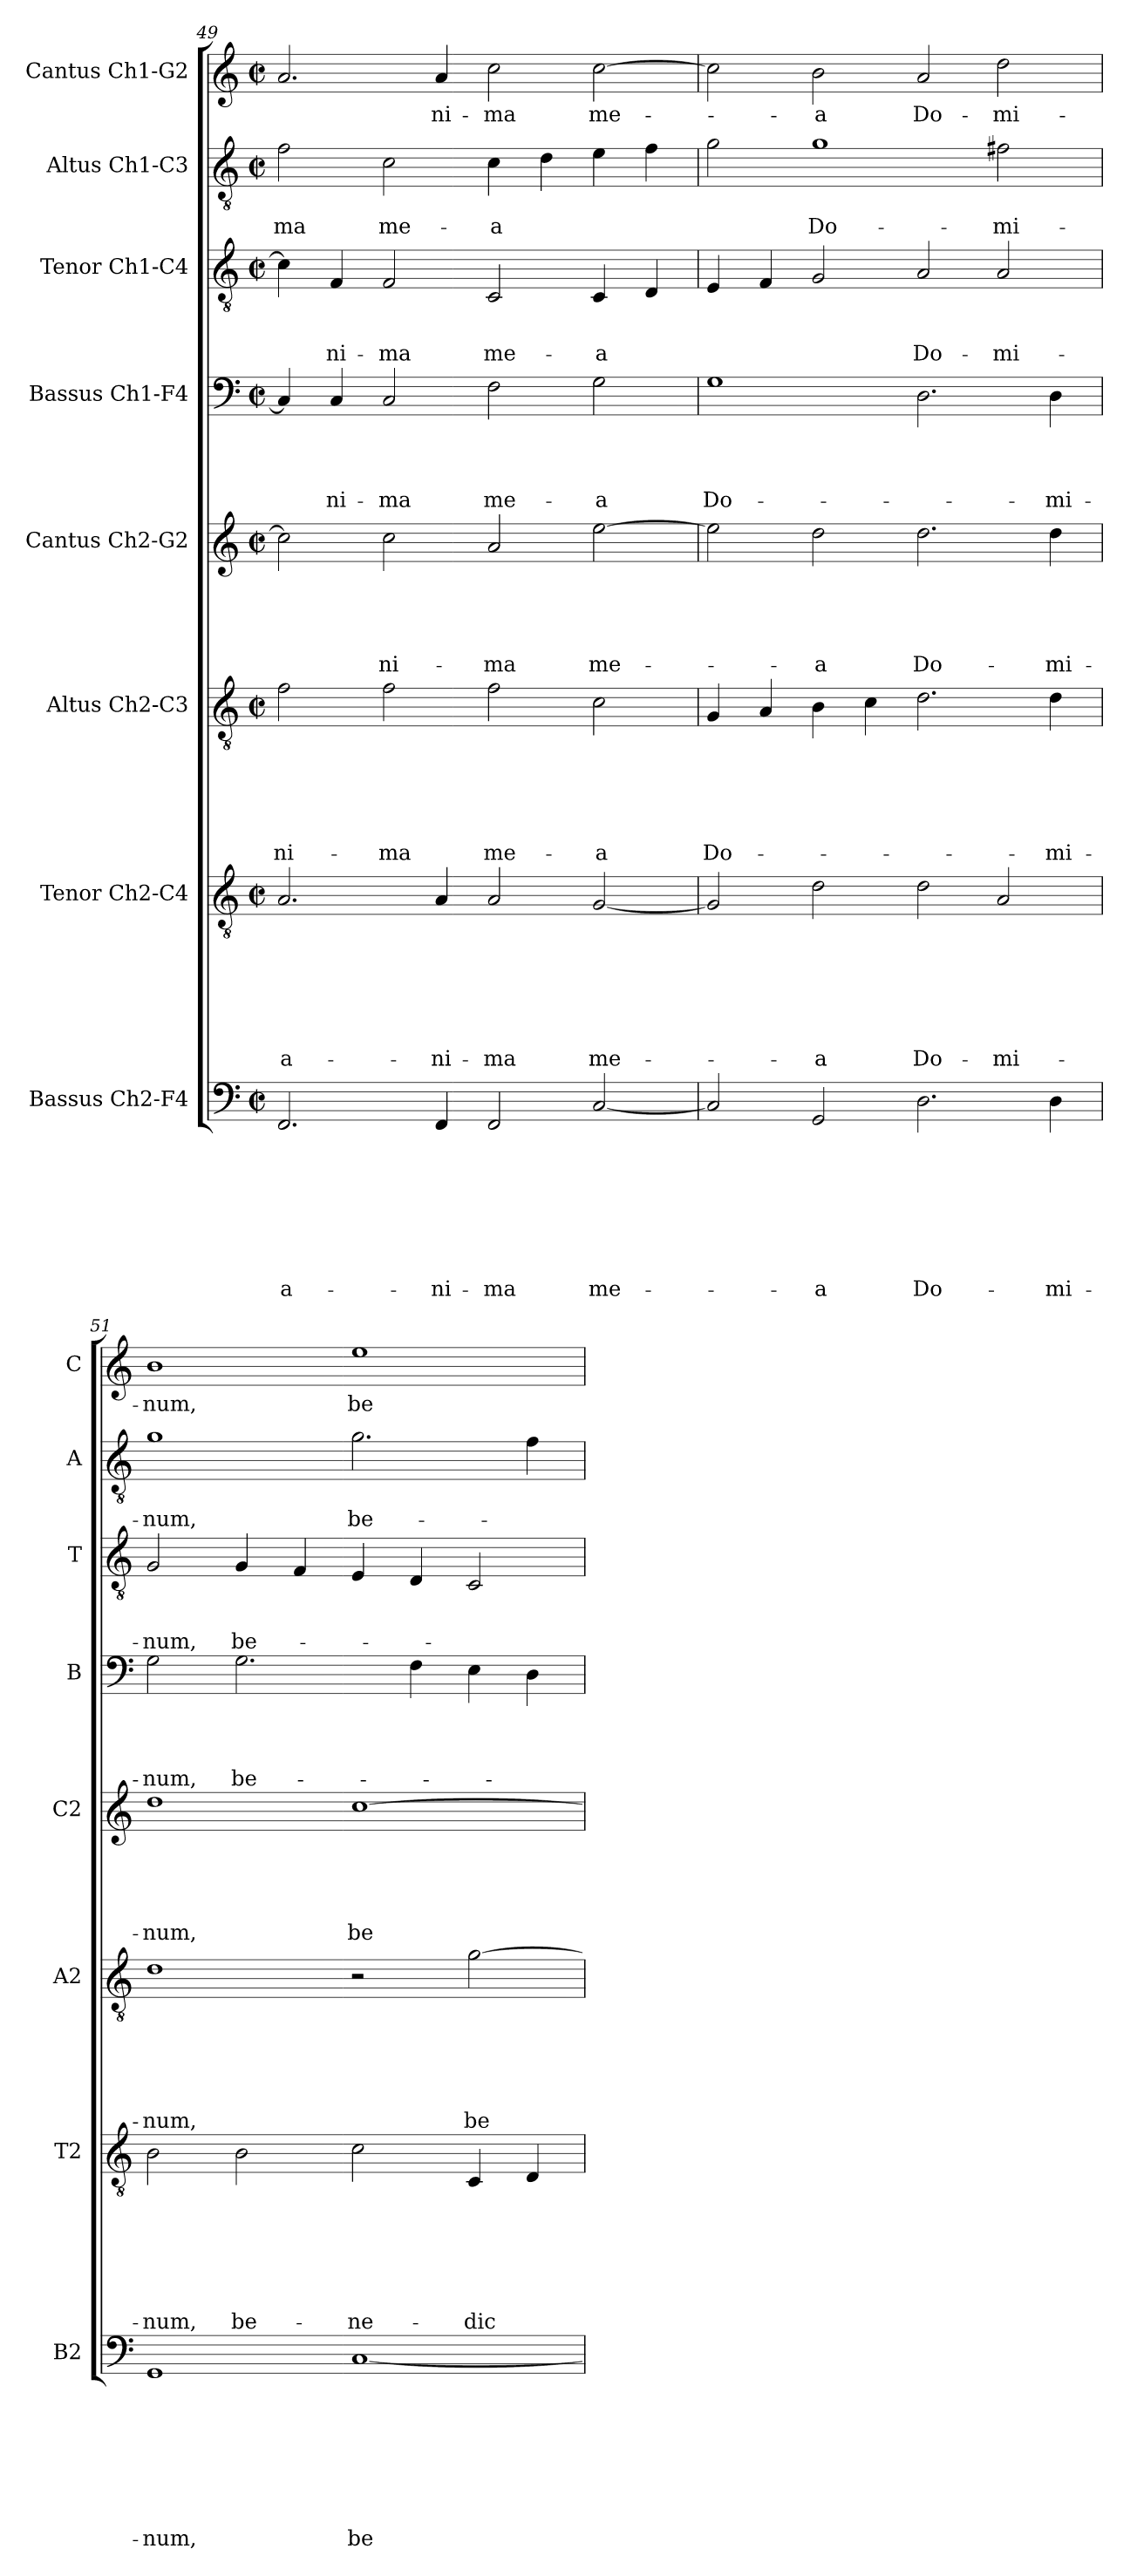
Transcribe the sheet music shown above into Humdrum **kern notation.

**kern	**text	**text	**text	**text	**text	**text	**text	**text	**kern	**text	**text	**text	**text	**text	**text	**text	**kern	**text	**text	**text	**text	**text	**text	**kern	**text	**text	**text	**text	**text	**kern	**text	**text	**text	**text	**kern	**text	**text	**text	**kern	**text	**text	**kern	**text
*part8	*part8	*part8	*part8	*part8	*part8	*part8	*part8	*part8	*part7	*part7	*part7	*part7	*part7	*part7	*part7	*part7	*part6	*part6	*part6	*part6	*part6	*part6	*part6	*part5	*part5	*part5	*part5	*part5	*part5	*part4	*part4	*part4	*part4	*part4	*part3	*part3	*part3	*part3	*part2	*part2	*part2	*part1	*part1
*staff8	*staff8	*staff8	*staff8	*staff8	*staff8	*staff8	*staff8	*staff8	*staff7	*staff7	*staff7	*staff7	*staff7	*staff7	*staff7	*staff7	*staff6	*staff6	*staff6	*staff6	*staff6	*staff6	*staff6	*staff5	*staff5	*staff5	*staff5	*staff5	*staff5	*staff4	*staff4	*staff4	*staff4	*staff4	*staff3	*staff3	*staff3	*staff3	*staff2	*staff2	*staff2	*staff1	*staff1
*I"Bassus Ch2-F4	*	*	*	*	*	*	*	*	*I"Tenor Ch2-C4	*	*	*	*	*	*	*	*I"Altus Ch2-C3	*	*	*	*	*	*	*I"Cantus Ch2-G2	*	*	*	*	*	*I"Bassus Ch1-F4	*	*	*	*	*I"Tenor Ch1-C4	*	*	*	*I"Altus Ch1-C3	*	*	*I"Cantus Ch1-G2	*
*I'B2	*	*	*	*	*	*	*	*	*I'T2	*	*	*	*	*	*	*	*I'A2	*	*	*	*	*	*	*I'C2	*	*	*	*	*	*I'B	*	*	*	*	*I'T	*	*	*	*I'A	*	*	*I'C	*
!!LO:PB:g=z
*clefF4	*	*	*	*	*	*	*	*	*clefGv2	*	*	*	*	*	*	*	*clefGv2	*	*	*	*	*	*	*clefG2	*	*	*	*	*	*clefF4	*	*	*	*	*clefGv2	*	*	*	*clefGv2	*	*	*clefG2	*
*k[]	*	*	*	*	*	*	*	*	*k[]	*	*	*	*	*	*	*	*k[]	*	*	*	*	*	*	*k[]	*	*	*	*	*	*k[]	*	*	*	*	*k[]	*	*	*	*k[]	*	*	*k[]	*
*C:	*	*	*	*	*	*	*	*	*C:	*	*	*	*	*	*	*	*C:	*	*	*	*	*	*	*C:	*	*	*	*	*	*C:	*	*	*	*	*C:	*	*	*	*C:	*	*	*C:	*
*M2/2	*	*	*	*	*	*	*	*	*M2/2	*	*	*	*	*	*	*	*M2/2	*	*	*	*	*	*	*M2/2	*	*	*	*	*	*M2/2	*	*	*	*	*M2/2	*	*	*	*M2/2	*	*	*M2/2	*
*met(c|)	*	*	*	*	*	*	*	*	*met(c|)	*	*	*	*	*	*	*	*met(c|)	*	*	*	*	*	*	*met(c|)	*	*	*	*	*	*met(c|)	*	*	*	*	*met(c|)	*	*	*	*met(c|)	*	*	*met(c|)	*
=49	=49	=49	=49	=49	=49	=49	=49	=49	=49	=49	=49	=49	=49	=49	=49	=49	=49	=49	=49	=49	=49	=49	=49	=49	=49	=49	=49	=49	=49	=49	=49	=49	=49	=49	=49	=49	=49	=49	=49	=49	=49	=49	=49
!	!	!	!	!	!	!	!	!LO:LY:b	!	!	!	!	!	!	!	!LO:LY:b	!	!	!	!	!	!	!LO:LY:b	!	!	!	!	!	!	!	!	!	!	!	!	!	!	!	!	!	!LO:LY:b	!	!
2.FF/	.	.	.	.	.	.	.	a-	2.A/	.	.	.	.	.	.	a-	2f\	.	.	.	.	.	-ni-	2cc\]	.	.	.	.	.	4C/]	.	.	.	.	4c\]	.	.	.	2f\	.	-ma	2.a/	.
!	!	!	!	!	!	!	!	!	!	!	!	!	!	!	!	!	!	!	!	!	!	!	!	!	!	!	!	!	!	!	!	!	!	!LO:LY:b	!	!	!	!LO:LY:b	!	!	!	!	!
.	.	.	.	.	.	.	.	.	.	.	.	.	.	.	.	.	.	.	.	.	.	.	.	.	.	.	.	.	.	4C/	.	.	.	-ni-	4F/	.	.	-ni-	.	.	.	.	.
!	!	!	!	!	!	!	!	!	!	!	!	!	!	!	!	!	!	!	!	!	!	!	!LO:LY:b	!	!	!	!	!	!LO:LY:b	!	!	!	!	!LO:LY:b	!	!	!	!LO:LY:b	!	!	!LO:LY:b	!	!
.	.	.	.	.	.	.	.	.	.	.	.	.	.	.	.	.	2f\	.	.	.	.	.	-ma	2cc\	.	.	.	.	-ni-	2C/	.	.	.	-ma	2F/	.	.	-ma	2c\	.	me-	.	.
!	!	!	!	!	!	!	!	!LO:LY:b	!	!	!	!	!	!	!	!LO:LY:b	!	!	!	!	!	!	!	!	!	!	!	!	!	!	!	!	!	!	!	!	!	!	!	!	!	!	!LO:LY:b
4FF/	.	.	.	.	.	.	.	-ni-	4A/	.	.	.	.	.	.	-ni-	.	.	.	.	.	.	.	.	.	.	.	.	.	.	.	.	.	.	.	.	.	.	.	.	.	4a/	-ni-
!	!	!	!	!	!	!	!	!LO:LY:b	!	!	!	!	!	!	!	!LO:LY:b	!	!	!	!	!	!	!LO:LY:b	!	!	!	!	!	!LO:LY:b	!	!	!	!	!LO:LY:b	!	!	!	!LO:LY:b	!	!	!LO:LY:b	!	!LO:LY:b
2FF/	.	.	.	.	.	.	.	-ma	2A/	.	.	.	.	.	.	-ma	2f\	.	.	.	.	.	me-	2a/	.	.	.	.	-ma	2F\	.	.	.	me-	2C/	.	.	me-	4c\	.	-a	2cc\	-ma
.	.	.	.	.	.	.	.	.	.	.	.	.	.	.	.	.	.	.	.	.	.	.	.	.	.	.	.	.	.	.	.	.	.	.	.	.	.	.	4d\	.	.	.	.
!	!	!	!	!	!	!	!	!LO:LY:b	!	!	!	!	!	!	!	!LO:LY:b	!	!	!	!	!	!	!LO:LY:b	!	!	!	!	!	!LO:LY:b	!	!	!	!	!LO:LY:b	!	!	!	!LO:LY:b	!	!	!	!	!LO:LY:b
[2C/	.	.	.	.	.	.	.	me-	[2G/	.	.	.	.	.	.	me-	2c\	.	.	.	.	.	-a	[2ee\	.	.	.	.	me-	2G\	.	.	.	-a	4C/	.	.	-a	4e\	.	.	[2cc\	me-
.	.	.	.	.	.	.	.	.	.	.	.	.	.	.	.	.	.	.	.	.	.	.	.	.	.	.	.	.	.	.	.	.	.	.	4D/	.	.	.	4f\	.	.	.	.
=50	=50	=50	=50	=50	=50	=50	=50	=50	=50	=50	=50	=50	=50	=50	=50	=50	=50	=50	=50	=50	=50	=50	=50	=50	=50	=50	=50	=50	=50	=50	=50	=50	=50	=50	=50	=50	=50	=50	=50	=50	=50	=50	=50
!	!	!	!	!	!	!	!	!	!	!	!	!	!	!	!	!	!	!	!	!	!	!	!LO:LY:b	!	!	!	!	!	!	!	!	!	!	!LO:LY:b	!	!	!	!	!	!	!	!	!
2C/]	.	.	.	.	.	.	.	.	2G/]	.	.	.	.	.	.	.	4G/	.	.	.	.	.	Do-	2ee\]	.	.	.	.	.	1G	.	.	.	Do-	4E/	.	.	.	2g\	.	.	2cc\]	.
.	.	.	.	.	.	.	.	.	.	.	.	.	.	.	.	.	4A/	.	.	.	.	.	.	.	.	.	.	.	.	.	.	.	.	.	4F/	.	.	.	.	.	.	.	.
!	!	!	!	!	!	!	!	!LO:LY:b	!	!	!	!	!	!	!	!LO:LY:b	!	!	!	!	!	!	!	!	!	!	!	!	!LO:LY:b	!	!	!	!	!	!	!	!	!	!	!	!LO:LY:b	!	!LO:LY:b
2GG/	.	.	.	.	.	.	.	-a	2d\	.	.	.	.	.	.	-a	4B\	.	.	.	.	.	.	2dd\	.	.	.	.	-a	.	.	.	.	.	2G/	.	.	.	1g	.	Do-	2b\	-a
.	.	.	.	.	.	.	.	.	.	.	.	.	.	.	.	.	4c\	.	.	.	.	.	.	.	.	.	.	.	.	.	.	.	.	.	.	.	.	.	.	.	.	.	.
!	!	!	!	!	!	!	!	!LO:LY:b	!	!	!	!	!	!	!	!LO:LY:b	!	!	!	!	!	!	!	!	!	!	!	!	!LO:LY:b	!	!	!	!	!	!	!	!	!LO:LY:b	!	!	!	!	!LO:LY:b
2.D\	.	.	.	.	.	.	.	Do-	2d\	.	.	.	.	.	.	Do-	2.d\	.	.	.	.	.	.	2.dd\	.	.	.	.	Do-	2.D\	.	.	.	.	2A/	.	.	Do-	.	.	.	2a/	Do-
!	!	!	!	!	!	!	!	!	!	!	!	!	!	!	!	!LO:LY:b	!	!	!	!	!	!	!	!	!	!	!	!	!	!	!	!	!	!	!	!	!	!LO:LY:b	!	!	!LO:LY:b	!	!LO:LY:b
.	.	.	.	.	.	.	.	.	2A/	.	.	.	.	.	.	-mi-	.	.	.	.	.	.	.	.	.	.	.	.	.	.	.	.	.	.	2A/	.	.	-mi-	2f#X\	.	-mi-	2dd\	-mi-
!	!	!	!	!	!	!	!	!LO:LY:b	!	!	!	!	!	!	!	!	!	!	!	!	!	!	!LO:LY:b	!	!	!	!	!	!LO:LY:b	!	!	!	!	!LO:LY:b	!	!	!	!	!	!	!	!	!
4D\	.	.	.	.	.	.	.	-mi-	.	.	.	.	.	.	.	.	4d\	.	.	.	.	.	-mi-	4dd\	.	.	.	.	-mi-	4D\	.	.	.	-mi-	.	.	.	.	.	.	.	.	.
=51	=51	=51	=51	=51	=51	=51	=51	=51	=51	=51	=51	=51	=51	=51	=51	=51	=51	=51	=51	=51	=51	=51	=51	=51	=51	=51	=51	=51	=51	=51	=51	=51	=51	=51	=51	=51	=51	=51	=51	=51	=51	=51	=51
!	!	!	!	!	!	!	!	!LO:LY:b	!	!	!	!	!	!	!	!LO:LY:b	!	!	!	!	!	!	!LO:LY:b	!	!	!	!	!	!LO:LY:b	!	!	!	!	!LO:LY:b	!	!	!	!LO:LY:b	!	!	!LO:LY:b	!	!LO:LY:b
1GG	.	.	.	.	.	.	.	-num,	2B\	.	.	.	.	.	.	-num,	1d	.	.	.	.	.	-num,	1dd	.	.	.	.	-num,	2G\	.	.	.	-num,	2G/	.	.	-num,	1g	.	-num,	1b	-num,
!	!	!	!	!	!	!	!	!	!	!	!	!	!	!	!	!LO:LY:b	!	!	!	!	!	!	!	!	!	!	!	!	!	!	!	!	!	!LO:LY:b	!	!	!	!LO:LY:b	!	!	!	!	!
.	.	.	.	.	.	.	.	.	2B\	.	.	.	.	.	.	be-	.	.	.	.	.	.	.	.	.	.	.	.	.	2.G\	.	.	.	be-	4G/	.	.	be-	.	.	.	.	.
.	.	.	.	.	.	.	.	.	.	.	.	.	.	.	.	.	.	.	.	.	.	.	.	.	.	.	.	.	.	.	.	.	.	.	4F/	.	.	.	.	.	.	.	.
!	!	!	!	!	!	!	!	!LO:LY:b	!	!	!	!	!	!	!	!LO:LY:b	!	!	!	!	!	!	!	!	!	!	!	!	!LO:LY:b	!	!	!	!	!	!	!	!	!	!	!	!LO:LY:b	!	!LO:LY:b
[1C	.	.	.	.	.	.	.	be-	2c\	.	.	.	.	.	.	-ne-	2r	.	.	.	.	.	.	[1cc	.	.	.	.	be-	.	.	.	.	.	4E/	.	.	.	2.g\	.	be-	1ee	be-
.	.	.	.	.	.	.	.	.	.	.	.	.	.	.	.	.	.	.	.	.	.	.	.	.	.	.	.	.	.	4F\	.	.	.	.	4D/	.	.	.	.	.	.	.	.
!	!	!	!	!	!	!	!	!	!	!	!	!	!	!	!	!LO:LY:b	!	!	!	!	!	!	!LO:LY:b	!	!	!	!	!	!	!	!	!	!	!	!	!	!	!	!	!	!	!	!
.	.	.	.	.	.	.	.	.	4C/	.	.	.	.	.	.	-dic	[2g\	.	.	.	.	.	be-	.	.	.	.	.	.	4E\	.	.	.	.	2C/	.	.	.	.	.	.	.	.
.	.	.	.	.	.	.	.	.	4D/	.	.	.	.	.	.	.	.	.	.	.	.	.	.	.	.	.	.	.	.	4D\	.	.	.	.	.	.	.	.	4f\	.	.	.	.
=	=	=	=	=	=	=	=	=	=	=	=	=	=	=	=	=	=	=	=	=	=	=	=	=	=	=	=	=	=	=	=	=	=	=	=	=	=	=	=	=	=	=	=
*-	*-	*-	*-	*-	*-	*-	*-	*-	*-	*-	*-	*-	*-	*-	*-	*-	*-	*-	*-	*-	*-	*-	*-	*-	*-	*-	*-	*-	*-	*-	*-	*-	*-	*-	*-	*-	*-	*-	*-	*-	*-	*-	*-
